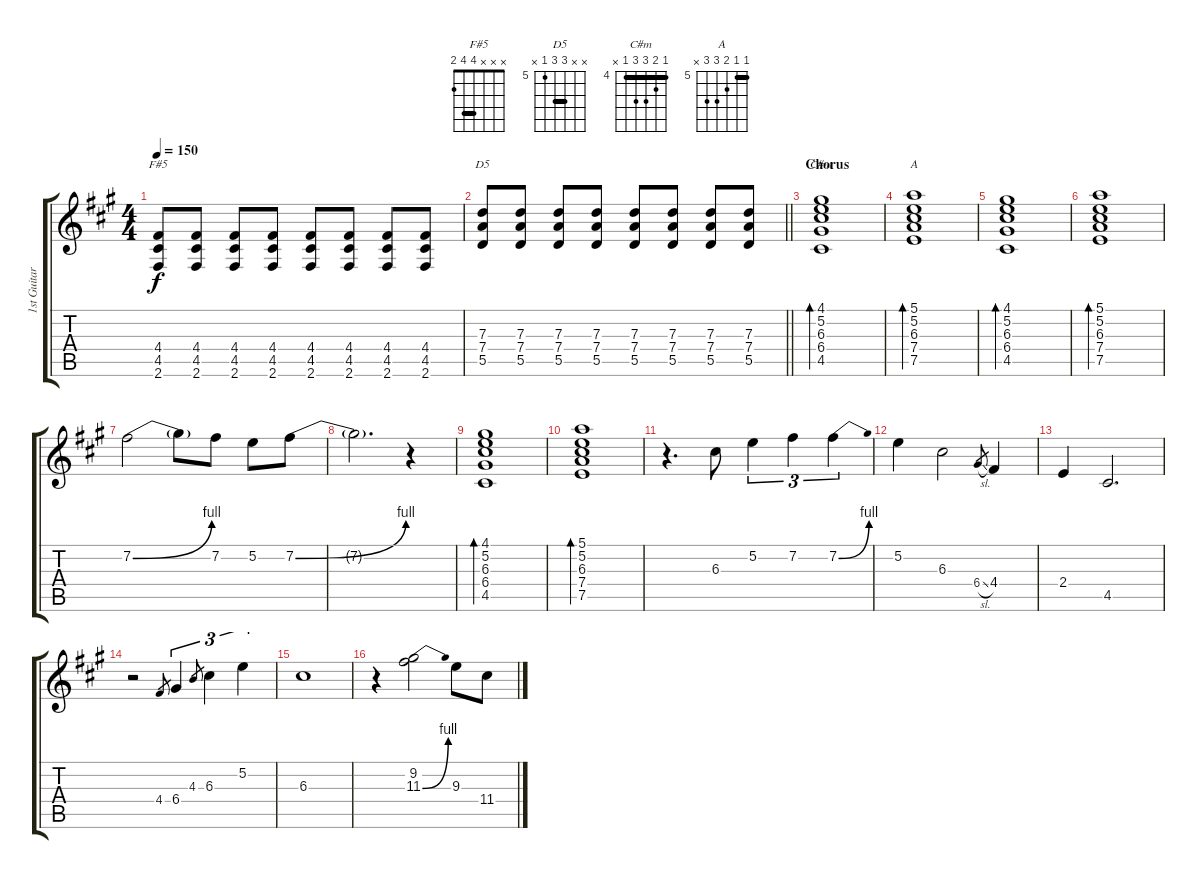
\track ("1st Guitar" "1st Guitar") {instrument electricguitarjazz}
\staff {score tabs}
\tuning (E4 B3 G3 D3 A2 E2) {hide}
\chord ("F#5" x x x 4 4 2) {barre 4}
\chord ("D5" x x 7 7 5 x) {firstfret 5 barre 7}
\chord ("C#m" 4 5 6 6 4 x) {firstfret 4 barre 4}
\chord ("A" 5 5 6 7 7 x) {firstfret 5 barre 5}
\ts (4 4)
\tempo 150
\clef g2
\ks a
(4.4 4.5 2.6).8{ch "F#5" dy f} (4.4 4.5 2.6).8 (4.4 4.5 2.6).8 (4.4 4.5 2.6).8 (4.4 4.5 2.6).8 (4.4 4.5 2.6).8 (4.4 4.5 2.6).8 (4.4 4.5 2.6).8 |
\barLineRight lightlight
(7.3 7.4 5.5).8{ch "D5"} (7.3 7.4 5.5).8 (7.3 7.4 5.5).8 (7.3 7.4 5.5).8 (7.3 7.4 5.5).8 (7.3 7.4 5.5).8 (7.3 7.4 5.5).8 (7.3 7.4 5.5).8 |
\section ("" "Chorus")
(4.1 5.2 6.3 6.4 4.5).1{bd 60 ch "C#m"} |
(5.1 5.2 6.3 7.4 7.5).1{bd 240 ch "A"} |
(4.1 5.2 6.3 6.4 4.5).1{bd 240} |
(5.1 5.2 6.3 7.4 7.5).1{bd 240} |
7.2{be (bend 0 0 60 4)}.2 7.2{t}.8 7.2.8 5.2.8 7.2{be (bend 0 0 60 4)}.8 |
7.2{t}.2{d} r.4 |
(4.1 5.2 6.3 6.4 4.5).1{bd 240} |
(5.1 5.2 6.3 7.4 7.5).1{bd 240} |
r.4{d} 6.3.8 5.2.4{tu (3 2)} 7.2.4{tu (3 2)} 7.2{be (bend 0 0 60 4)}.4{tu (3 2)} |
5.2.4 6.3.2 6.4{sl}.8{gr} 4.4.4 |
2.4.4 4.5.2{d} |
r.2 4.4.8{gr} 6.4.4{tu (3 2)} 4.3.8{gr} 6.3.4{tu (3 2)} 5.2.4{tu (3 2)} |
6.3.1 |
r.4 (9.2 11.3{be (bend 0 0 60 4)}).2 9.3.8 11.4.8
